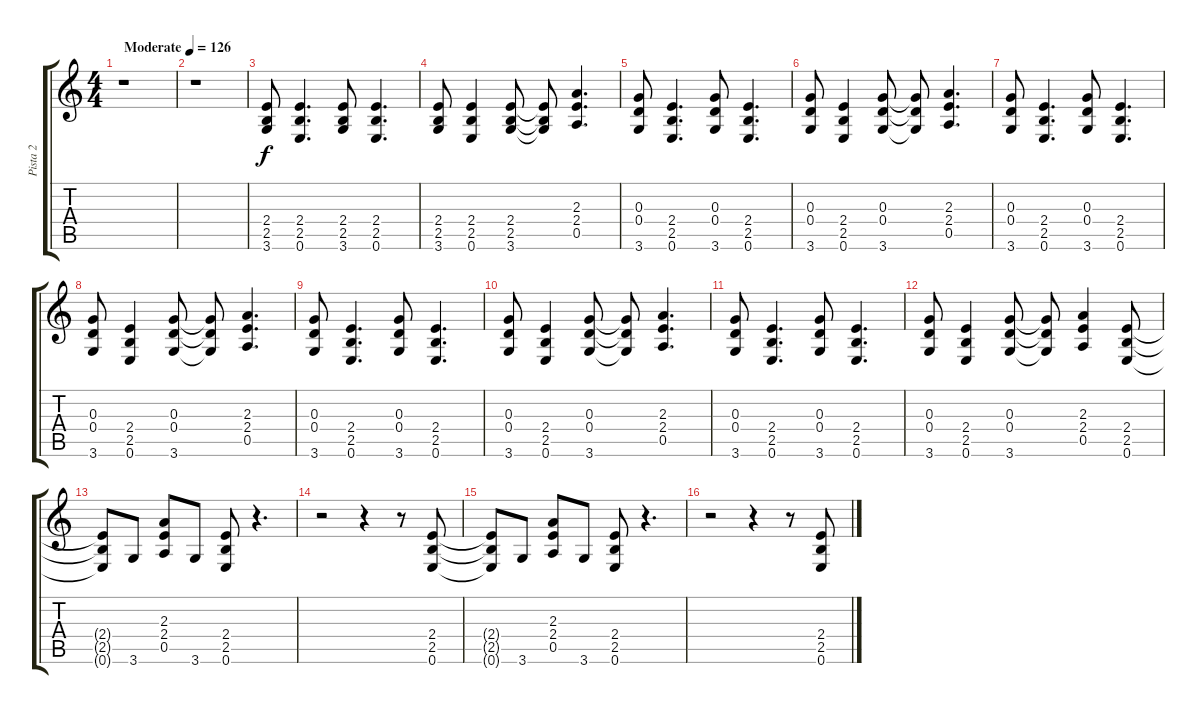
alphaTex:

\track ("Pista 2" "Pista 2") {instrument distortionguitar}
\staff {score tabs}
\tuning (E4 B3 G3 D3 A2 E2) {hide}
\ts (4 4)
\tempo (126 "Moderate")
\clef g2
\ks c
r.1{dy f instrument distortionguitar} |
r.1 |
(2.4 2.5 3.6).8{instrument overdrivenguitar} (2.4 2.5 0.6).4{d} (2.4 2.5 3.6).8 (2.4 2.5 0.6).4{d} |
(2.4 2.5 3.6).8 (2.4 2.5 0.6).4 (2.4 2.5 3.6).8 (2.4{t} 2.5{t} 3.6{t}).8 (2.3 2.4 0.5).4{d} |
(0.3 0.4 3.6).8{instrument distortionguitar} (2.4 2.5 0.6).4{d} (0.3 0.4 3.6).8 (2.4 2.5 0.6).4{d} |
(0.3 0.4 3.6).8 (2.4 2.5 0.6).4 (0.3 0.4 3.6).8 (0.3{t} 0.4{t} 3.6{t}).8 (2.3 2.4 0.5).4{d} |
(0.3 0.4 3.6).8 (2.4 2.5 0.6).4{d} (0.3 0.4 3.6).8 (2.4 2.5 0.6).4{d} |
(0.3 0.4 3.6).8 (2.4 2.5 0.6).4 (0.3 0.4 3.6).8 (0.3{t} 0.4{t} 3.6{t}).8 (2.3 2.4 0.5).4{d} |
(0.3 0.4 3.6).8 (2.4 2.5 0.6).4{d} (0.3 0.4 3.6).8 (2.4 2.5 0.6).4{d} |
(0.3 0.4 3.6).8 (2.4 2.5 0.6).4 (0.3 0.4 3.6).8 (0.3{t} 0.4{t} 3.6{t}).8 (2.3 2.4 0.5).4{d} |
(0.3 0.4 3.6).8 (2.4 2.5 0.6).4{d} (0.3 0.4 3.6).8 (2.4 2.5 0.6).4{d} |
(0.3 0.4 3.6).8 (2.4 2.5 0.6).4 (0.3 0.4 3.6).8 (0.3{t} 0.4{t} 3.6{t}).8 (2.3 2.4 0.5).4 (2.4 2.5 0.6).8 |
(2.4{t} 2.5{t} 0.6{t}).8 3.6.8 (2.3 2.4 0.5).8 3.6.8 (2.4 2.5 0.6).8 r.4{d} |
r.2 r.4 r.8 (2.4 2.5 0.6).8 |
(2.4{t} 2.5{t} 0.6{t}).8 3.6.8 (2.3 2.4 0.5).8 3.6.8 (2.4 2.5 0.6).8 r.4{d} |
r.2 r.4 r.8 (2.4 2.5 0.6).8
